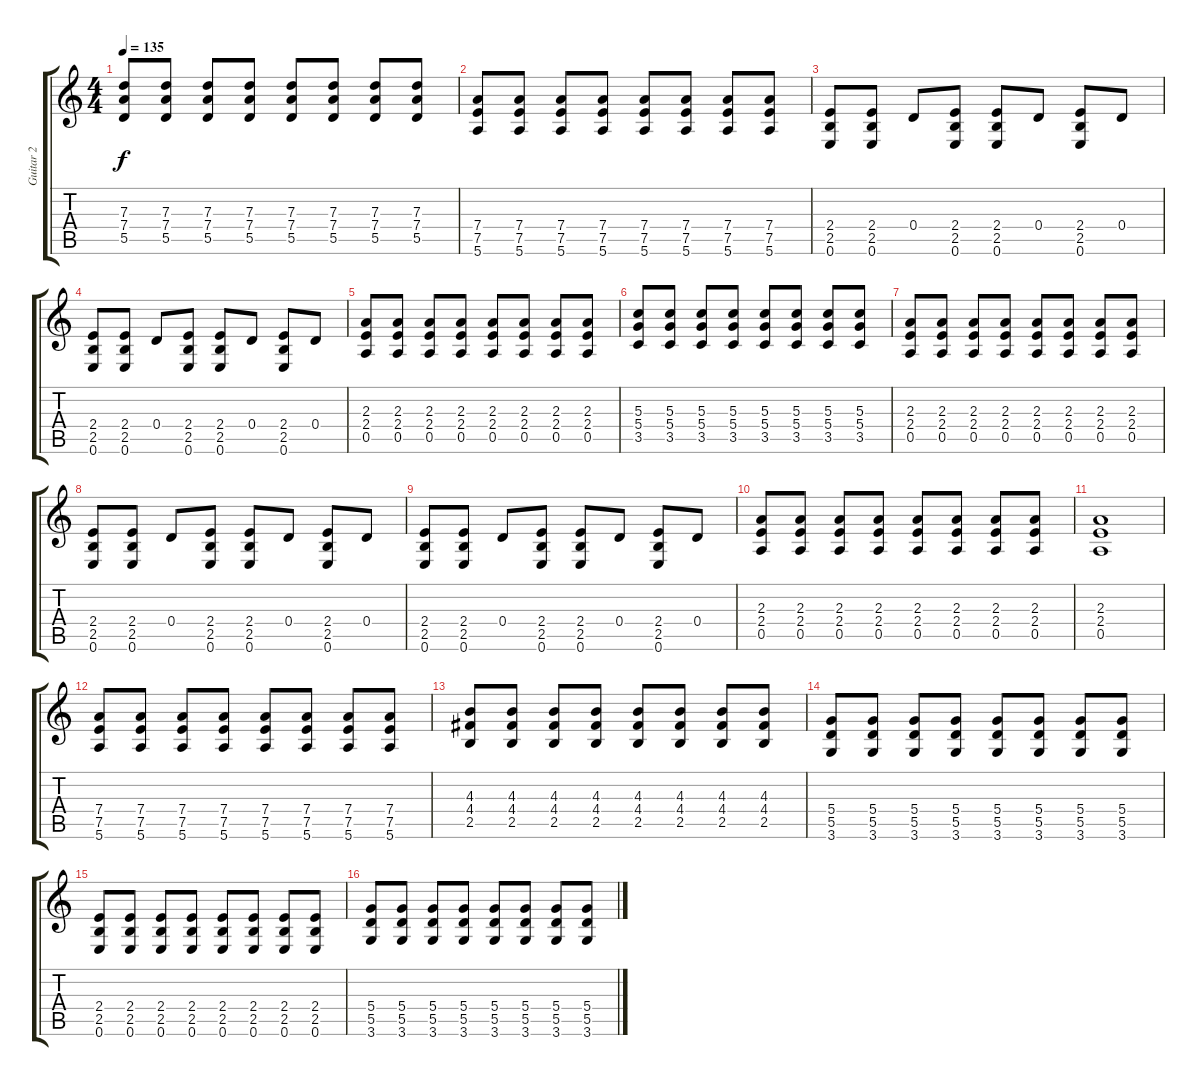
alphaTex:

\track ("Guitar 2" "Guitar 2") {instrument distortionguitar}
\staff {score tabs}
\tuning (E4 B3 G3 D3 A2 E2) {hide}
\ts (4 4)
\tempo 135
\clef g2
\ks c
(7.3 7.4 5.5).8{dy f} (7.3 7.4 5.5).8 (7.3 7.4 5.5).8 (7.3 7.4 5.5).8 (7.3 7.4 5.5).8 (7.3 7.4 5.5).8 (7.3 7.4 5.5).8 (7.3 7.4 5.5).8 |
(7.4 7.5 5.6).8 (7.4 7.5 5.6).8 (7.4 7.5 5.6).8 (7.4 7.5 5.6).8 (7.4 7.5 5.6).8 (7.4 7.5 5.6).8 (7.4 7.5 5.6).8 (7.4 7.5 5.6).8 |
(2.4 2.5 0.6).8 (2.4 2.5 0.6).8 0.4.8 (2.4 2.5 0.6).8 (2.4 2.5 0.6).8 0.4.8 (2.4 2.5 0.6).8 0.4.8 |
(2.4 2.5 0.6).8 (2.4 2.5 0.6).8 0.4.8 (2.4 2.5 0.6).8 (2.4 2.5 0.6).8 0.4.8 (2.4 2.5 0.6).8 0.4.8 |
(2.3 2.4 0.5).8 (2.3 2.4 0.5).8 (2.3 2.4 0.5).8 (2.3 2.4 0.5).8 (2.3 2.4 0.5).8 (2.3 2.4 0.5).8 (2.3 2.4 0.5).8 (2.3 2.4 0.5).8 |
(5.3 5.4 3.5).8 (5.3 5.4 3.5).8 (5.3 5.4 3.5).8 (5.3 5.4 3.5).8 (5.3 5.4 3.5).8 (5.3 5.4 3.5).8 (5.3 5.4 3.5).8 (5.3 5.4 3.5).8 |
(2.3 2.4 0.5).8 (2.3 2.4 0.5).8 (2.3 2.4 0.5).8 (2.3 2.4 0.5).8 (2.3 2.4 0.5).8 (2.3 2.4 0.5).8 (2.3 2.4 0.5).8 (2.3 2.4 0.5).8 |
(2.4 2.5 0.6).8 (2.4 2.5 0.6).8 0.4.8 (2.4 2.5 0.6).8 (2.4 2.5 0.6).8 0.4.8 (2.4 2.5 0.6).8 0.4.8 |
(2.4 2.5 0.6).8 (2.4 2.5 0.6).8 0.4.8 (2.4 2.5 0.6).8 (2.4 2.5 0.6).8 0.4.8 (2.4 2.5 0.6).8 0.4.8 |
(2.3 2.4 0.5).8 (2.3 2.4 0.5).8 (2.3 2.4 0.5).8 (2.3 2.4 0.5).8 (2.3 2.4 0.5).8 (2.3 2.4 0.5).8 (2.3 2.4 0.5).8 (2.3 2.4 0.5).8 |
(2.3 2.4 0.5).1 |
(7.4 7.5 5.6).8 (7.4 7.5 5.6).8 (7.4 7.5 5.6).8 (7.4 7.5 5.6).8 (7.4 7.5 5.6).8 (7.4 7.5 5.6).8 (7.4 7.5 5.6).8 (7.4 7.5 5.6).8 |
(4.3 4.4 2.5).8 (4.3 4.4 2.5).8 (4.3 4.4 2.5).8 (4.3 4.4 2.5).8 (4.3 4.4 2.5).8 (4.3 4.4 2.5).8 (4.3 4.4 2.5).8 (4.3 4.4 2.5).8 |
(5.4 5.5 3.6).8 (5.4 5.5 3.6).8 (5.4 5.5 3.6).8 (5.4 5.5 3.6).8 (5.4 5.5 3.6).8 (5.4 5.5 3.6).8 (5.4 5.5 3.6).8 (5.4 5.5 3.6).8 |
(2.4 2.5 0.6).8 (2.4 2.5 0.6).8 (2.4 2.5 0.6).8 (2.4 2.5 0.6).8 (2.4 2.5 0.6).8 (2.4 2.5 0.6).8 (2.4 2.5 0.6).8 (2.4 2.5 0.6).8 |
(5.4 5.5 3.6).8 (5.4 5.5 3.6).8 (5.4 5.5 3.6).8 (5.4 5.5 3.6).8 (5.4 5.5 3.6).8 (5.4 5.5 3.6).8 (5.4 5.5 3.6).8 (5.4 5.5 3.6).8
